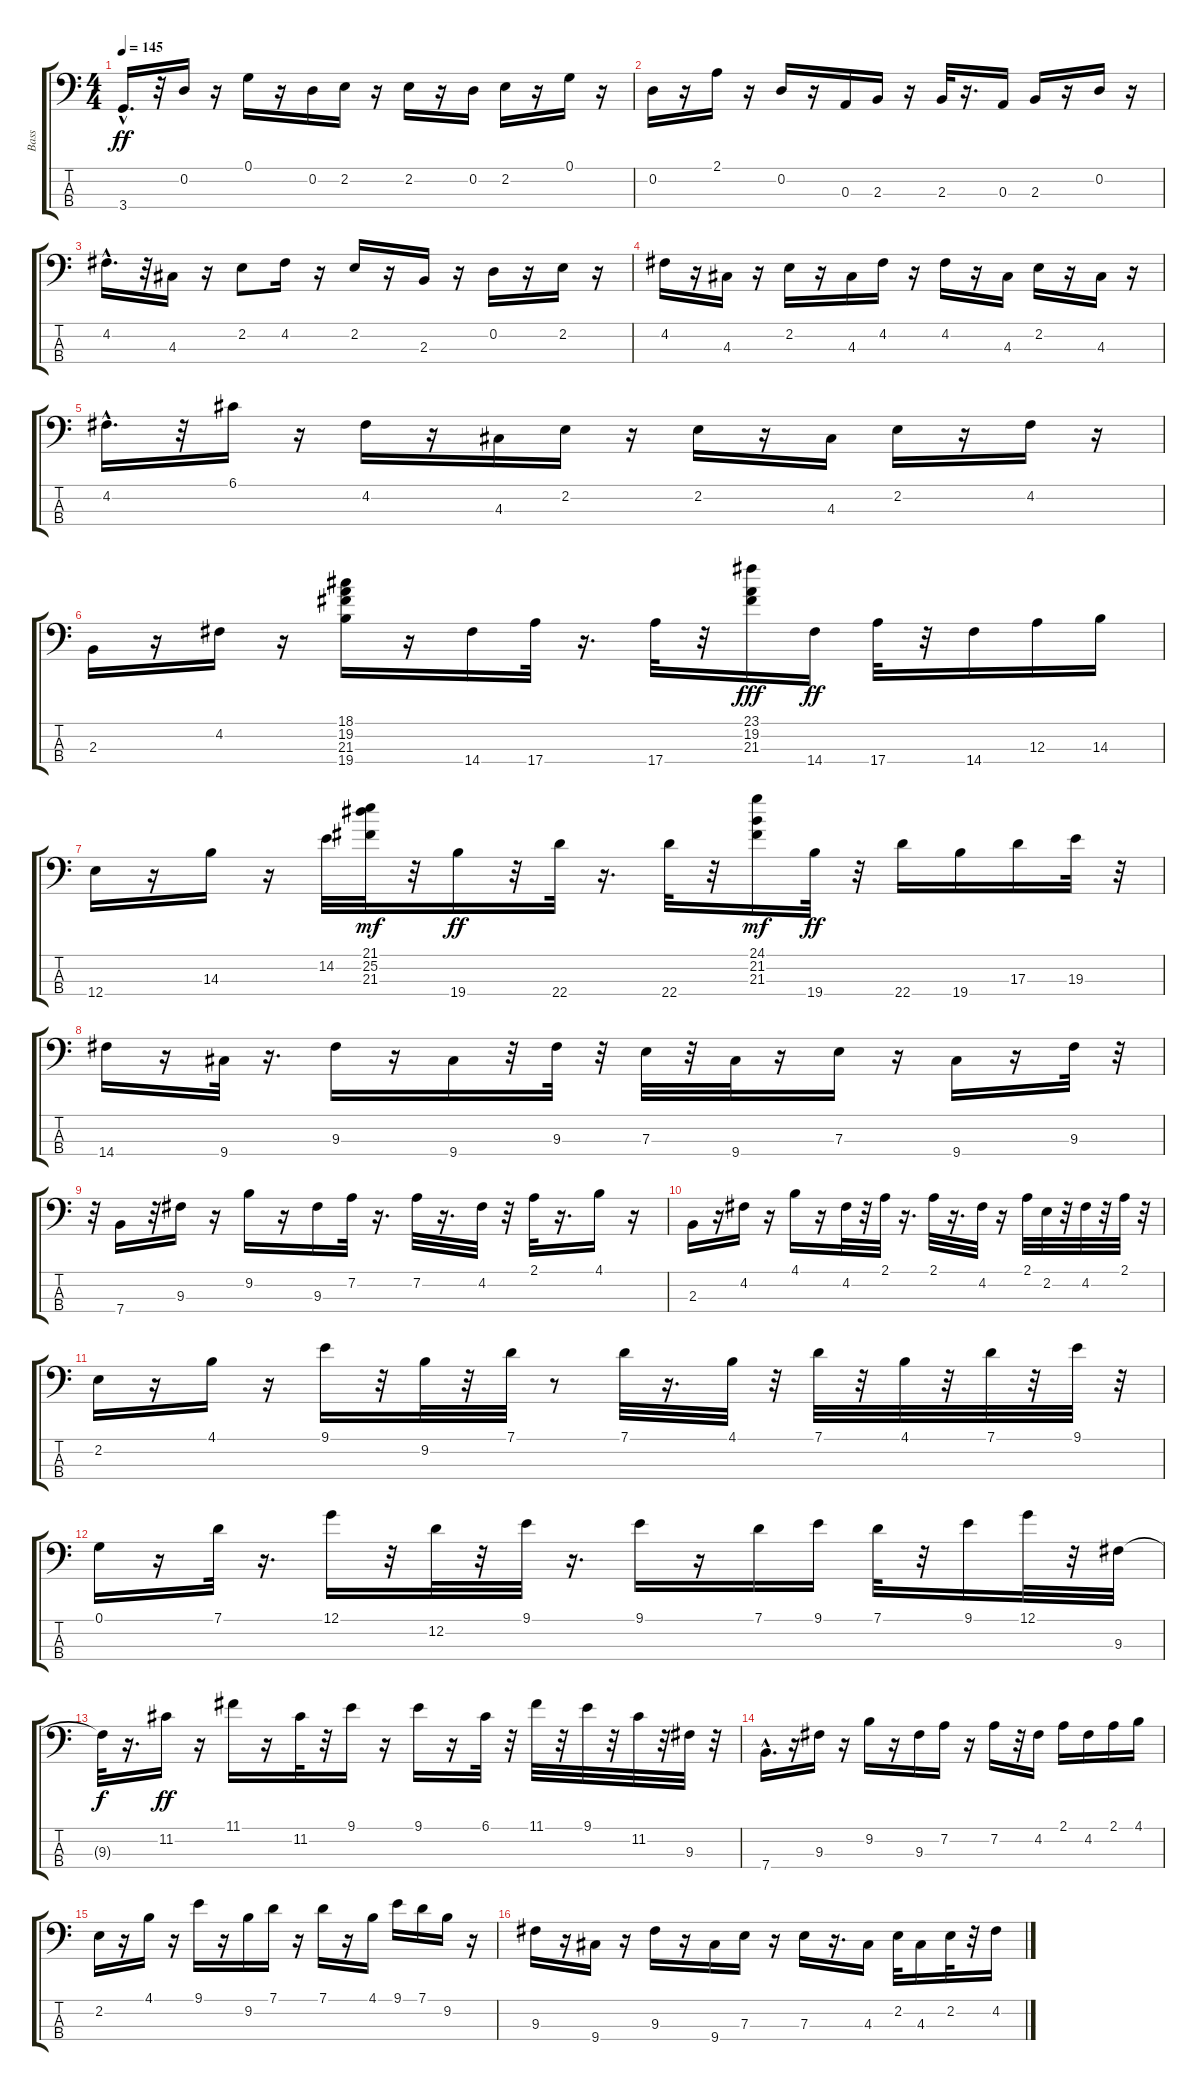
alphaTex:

\track ("Bass" "Bass") {instrument electricbassfinger}
\staff {score tabs}
\tuning (G2 D2 A1 E1) {hide}
\ts (4 4)
\tempo 145
\clef f4
\ks c
3.4{hac}.16{d dy ff} r.32 0.2.16 r.16 0.1.16 r.16 0.2.16 2.2.16 r.16 2.2.16 r.16 0.2.16 2.2.16 r.16 0.1.16 r.16 |
0.2.16 r.16 2.1.16 r.16 0.2.16 r.16 0.3.16 2.3.16 r.16 2.3.32 r.16{d} 0.3.16 2.3.16 r.16 0.2.16 r.16 |
4.2{hac}.16{d} r.32 4.3.16 r.16 2.2.8 4.2.16 r.16 2.2.16 r.16 2.3.16 r.16 0.2.16 r.16 2.2.16 r.16 |
4.2.16 r.16 4.3.16 r.16 2.2.16 r.16 4.3.16 4.2.16 r.16 4.2.16 r.16 4.3.16 2.2.16 r.16 4.3.16 r.16 |
4.2{hac}.16{d} r.32 6.1.16 r.16 4.2.16 r.16 4.3.16 2.2.16 r.16 2.2.16 r.16 4.3.16 2.2.16 r.16 4.2.16 r.16 |
2.3.16 r.16 4.2.16 r.16 (18.1 19.2 21.3 19.4).16 r.16 14.4.16 17.4.32 r.16{d} 17.4.32 r.32 (23.1 19.2 21.3).16{dy fff} 14.4.16{dy ff} 17.4.32 r.32 14.4.16 12.3.16 14.3.16 |
12.4.16 r.16 14.3.16 r.16 14.2.32 (21.1 25.2 21.3).32{dy mf} r.32 19.4.16{dy ff} r.32 22.4.32 r.16{d} 22.4.32 r.32 (24.1 21.2 21.3).16{dy mf} 19.4.32{dy ff} r.32 22.4.16 19.4.16 17.3.16 19.3.32 r.32 |
14.4.16 r.16 9.4.32 r.16{d} 9.3.16 r.16 9.4.16 r.32 9.3.32 r.32 7.3.32 r.32 9.4.32 r.16 7.3.16 r.16 9.4.16 r.16 9.3.32 r.32 |
r.32 7.4.16 r.32 9.3.16 r.16 9.2.16 r.16 9.3.16 7.2.32 r.16{d} 7.2.32 r.16{d} 4.2.32 r.32 2.1.32 r.16{d} 4.1.16 r.16 |
2.3.16 r.16 4.2.16 r.16 4.1.16 r.16 4.2.32 r.32 2.1.32 r.16{d} 2.1.32 r.16{d} 4.2.32 r.16 2.1.32 2.2.32 r.32 4.2.32 r.32 2.1.32 r.32 |
2.2.16 r.16 4.1.16 r.16 9.1.16 r.32 9.2.32 r.32 7.1.32 r.8 7.1.32 r.16{d} 4.1.32 r.32 7.1.32 r.32 4.1.32 r.32 7.1.32 r.32 9.1.32 r.32 |
0.1.16 r.16 7.1.32 r.16{d} 12.1.16 r.32 12.2.32 r.32 9.1.32 r.16{d} 9.1.16 r.16 7.1.16 9.1.16 7.1.32 r.32 9.1.16 12.1.32 r.32 9.3.32 |
9.3{t}.32{dy f} r.16{d} 11.2.16{dy ff} r.16 11.1.16 r.16 11.2.32 r.32 9.1.16 r.16 9.1.16 r.16 6.1.32 r.32 11.1.32 r.32 9.1.32 r.32 11.2.32 r.32 9.3.32 r.32 |
7.4{hac}.16{d} r.16 9.3.16 r.16 9.2.16 r.16 9.3.16 7.2.16 r.16 7.2.16 r.32 4.2.16 2.1.16 4.2.16 2.1.16 4.1.16 |
2.2.16 r.16 4.1.16 r.16 9.1.16 r.16 9.2.16 7.1.16 r.16 7.1.16 r.16 4.1.16 9.1.16 7.1.16 9.2.16 r.16 |
9.3.16 r.16 9.4.16 r.16 9.3.16 r.16 9.4.16 7.3.16 r.16 7.3.16 r.16{d} 4.3.16 2.2.32 4.3.16 2.2.32 r.32 4.2.16
